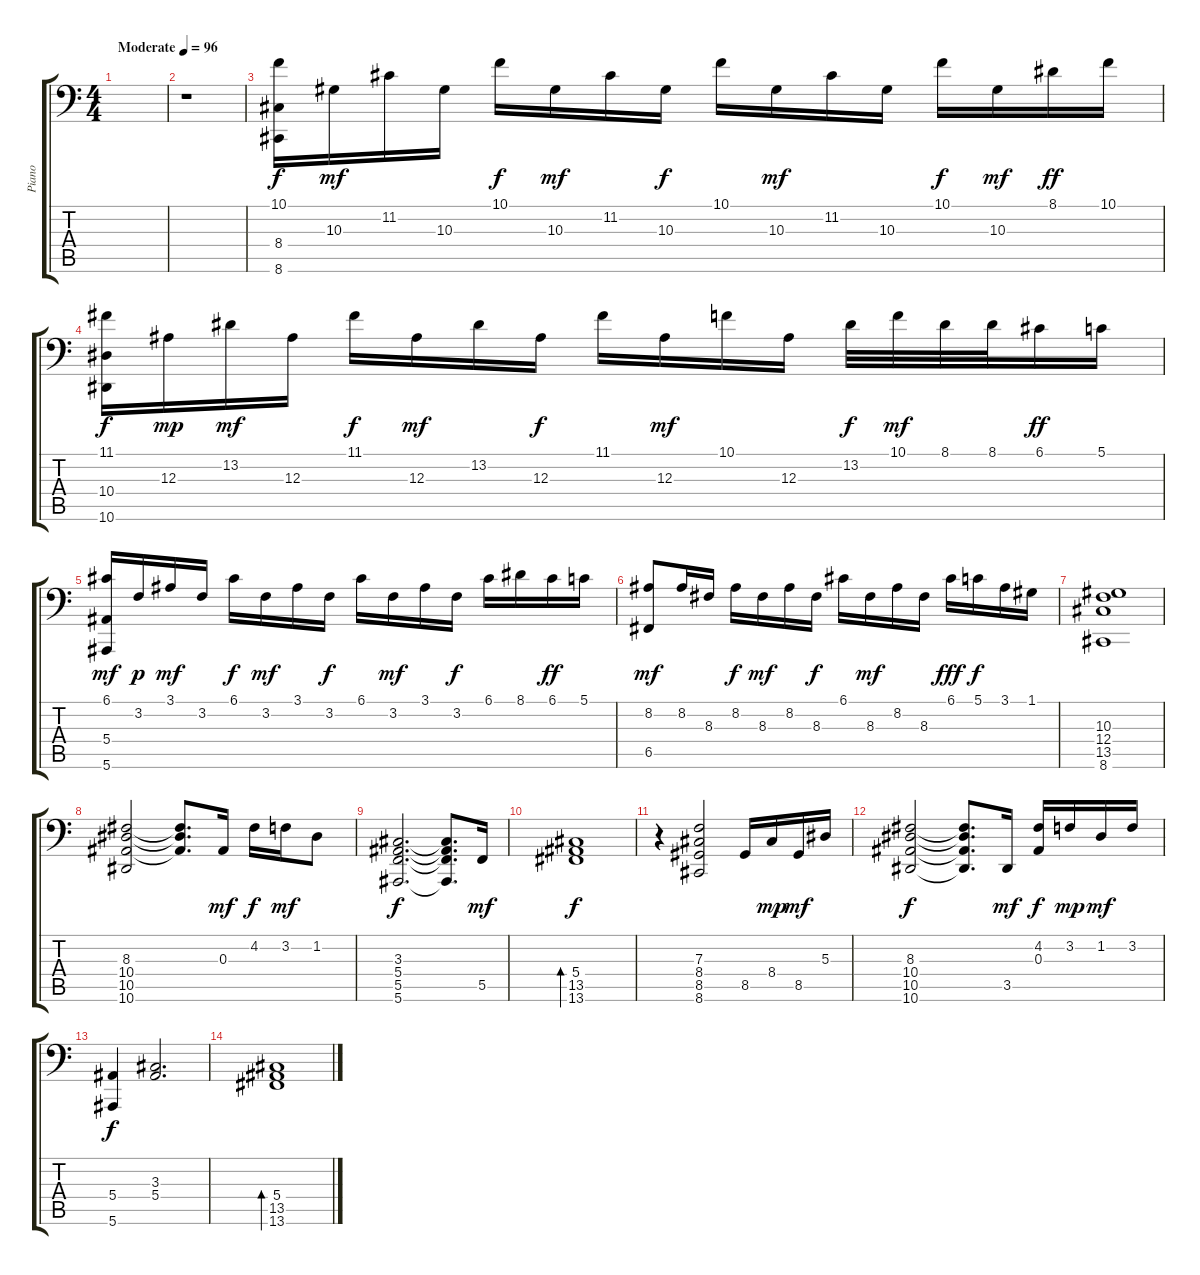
\track ("Piano" "Piano") {instrument acousticgrandpiano}
\staff {score tabs}
\tuning (G3 D3 Bb2 F2 C2 F1) {hide}
\ts (4 4)
\tempo (96 "Moderate")
\clef f4
\ks c
|
r.1 |
(10.1 8.4 8.6).16 10.3.16{dy mf} 11.2.16 10.3.16 10.1.16{dy f} 10.3.16{dy mf} 11.2.16 10.3.16{dy f} 10.1.16 10.3.16{dy mf} 11.2.16 10.3.16 10.1.16{dy f} 10.3.16{dy mf} 8.1.16{dy ff} 10.1.16 |
(11.1 10.4 10.6).16{dy f} 12.3.16{dy mp} 13.2.16{dy mf} 12.3.16 11.1.16{dy f} 12.3.16{dy mf} 13.2.16 12.3.16{dy f} 11.1.16 12.3.16{dy mf} 10.1.16 12.3.16 13.2.32{dy f} 10.1.32{dy mf} 8.1.32 8.1.32 6.1.16{dy ff} 5.1.16 |
(6.1 5.4 5.6).16{dy mf} 3.2.16{dy p} 3.1.16{dy mf} 3.2.16 6.1.16{dy f} 3.2.16{dy mf} 3.1.16 3.2.16{dy f} 6.1.16 3.2.16{dy mf} 3.1.16 3.2.16{dy f} 6.1.16 8.1.16 6.1.16{dy ff} 5.1.16 |
(8.2 6.5).8{dy mf} 8.2.16 8.3.16 8.2.16{dy f} 8.3.16{dy mf} 8.2.16 8.3.16{dy f} 6.1.16 8.3.16{dy mf} 8.2.16 8.3.16 6.1.16{dy fff} 5.1.16{dy f} 3.1.16 1.1.16 |
(10.3 12.4 13.5 8.6).1 |
(8.3 10.4 10.5 10.6).2 (8.3{t} 10.4{t} 10.5{t}).8{d} 0.3.16{dy mf} 4.2.16{dy f} 3.2.16{dy mf} 1.2.8 |
(3.3 5.4 5.5 5.6).2{d dy f} (3.3{t} 5.4{t} 5.5{t} 5.6{t}).8{d} 5.5.16{dy mf} |
(5.4 13.5 13.6).1{bd 240 dy f} |
r.4 (7.3 8.4 8.5 8.6).2 8.5.16 8.4.16{dy mp} 8.5.16{dy mf} 5.3.16 |
(8.3 10.4 10.5 10.6).2{dy f} (8.3{t} 10.4{t} 10.5{t} 10.6{t}).8{d} 3.5.16{dy mf} (4.2 0.3).16{dy f} 3.2.16{dy mp} 1.2.16{dy mf} 3.2.16 |
(5.4 5.6).4{dy f} (3.3 5.4).2{d} |
(5.4 13.5 13.6).1{bd 240}
